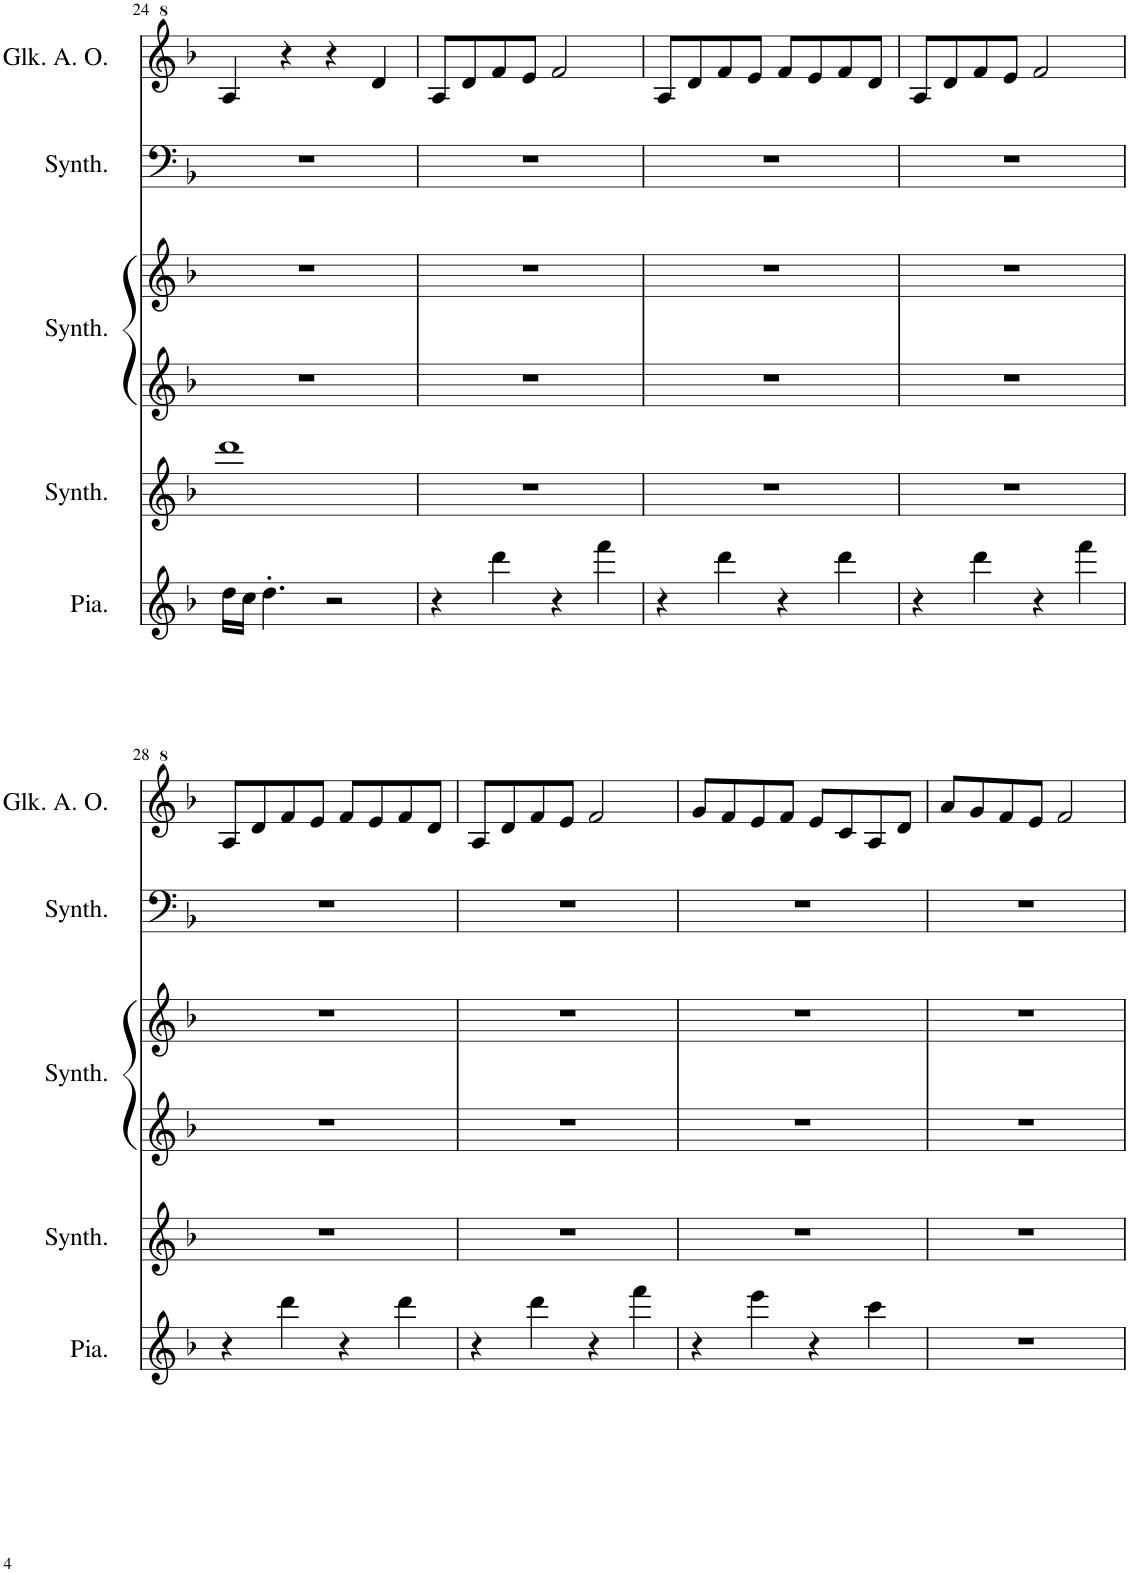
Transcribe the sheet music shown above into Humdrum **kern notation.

**kern	**kern	**kern	**kern	**kern	**kern
*part5	*part4	*part3	*part3	*part2	*part1
*staff6	*staff5	*staff4	*staff3	*staff2	*staff1
*I"Piano	*I"Synthétiseur d'instruments à cordes	*I"Synthétiseur d'instruments à cordes	*	*I"Synthétiseur Pad	*I"Glockenspiel Alto Orff
*I'Pia.	*I'Synth.	*I'Synth.	*	*I'Synth.	*I'Glk. A. O.
!!LO:PB:g=z
*clefG2	*clefG2	*clefG2	*clefG2	*clefF4	*clefG^2
*k[b-]	*k[b-]	*k[b-]	*k[b-]	*k[b-]	*k[b-]
*M4/4	*M4/4	*M4/4	*M4/4	*M4/4	*M4/4
=24	=24	=24	=24	=24	=24
16dd\LL	1ddd	1r	1r	1r	4a/
16cc\JJ	.	.	.	.	.
4.dd'\	.	.	.	.	.
.	.	.	.	.	4r
2r	.	.	.	.	4r
.	.	.	.	.	4dd/
=25	=25	=25	=25	=25	=25
4r	1r	1r	1r	1r	8a/L
.	.	.	.	.	8dd/
4ddd\	.	.	.	.	8ff/
.	.	.	.	.	8ee/J
4r	.	.	.	.	2ff/
4fff\	.	.	.	.	.
=26	=26	=26	=26	=26	=26
4r	1r	1r	1r	1r	8a/L
.	.	.	.	.	8dd/
4ddd\	.	.	.	.	8ff/
.	.	.	.	.	8ee/J
4r	.	.	.	.	8ff/L
.	.	.	.	.	8ee/
4ddd\	.	.	.	.	8ff/
.	.	.	.	.	8dd/J
=27	=27	=27	=27	=27	=27
4r	1r	1r	1r	1r	8a/L
.	.	.	.	.	8dd/
4ddd\	.	.	.	.	8ff/
.	.	.	.	.	8ee/J
4r	.	.	.	.	2ff/
4fff\	.	.	.	.	.
!!LO:LB:g=z
=28	=28	=28	=28	=28	=28
4r	1r	1r	1r	1r	8a/L
.	.	.	.	.	8dd/
4ddd\	.	.	.	.	8ff/
.	.	.	.	.	8ee/J
4r	.	.	.	.	8ff/L
.	.	.	.	.	8ee/
4ddd\	.	.	.	.	8ff/
.	.	.	.	.	8dd/J
=29	=29	=29	=29	=29	=29
4r	1r	1r	1r	1r	8a/L
.	.	.	.	.	8dd/
4ddd\	.	.	.	.	8ff/
.	.	.	.	.	8ee/J
4r	.	.	.	.	2ff/
4fff\	.	.	.	.	.
=30	=30	=30	=30	=30	=30
4r	1r	1r	1r	1r	8gg/L
.	.	.	.	.	8ff/
4eee\	.	.	.	.	8ee/
.	.	.	.	.	8ff/J
4r	.	.	.	.	8ee/L
.	.	.	.	.	8cc/
4ccc\	.	.	.	.	8a/
.	.	.	.	.	8dd/J
=31	=31	=31	=31	=31	=31
1r	1r	1r	1r	1r	8aa/L
.	.	.	.	.	8gg/
.	.	.	.	.	8ff/
.	.	.	.	.	8ee/J
.	.	.	.	.	2ff/
=	=	=	=	=	=
*-	*-	*-	*-	*-	*-
